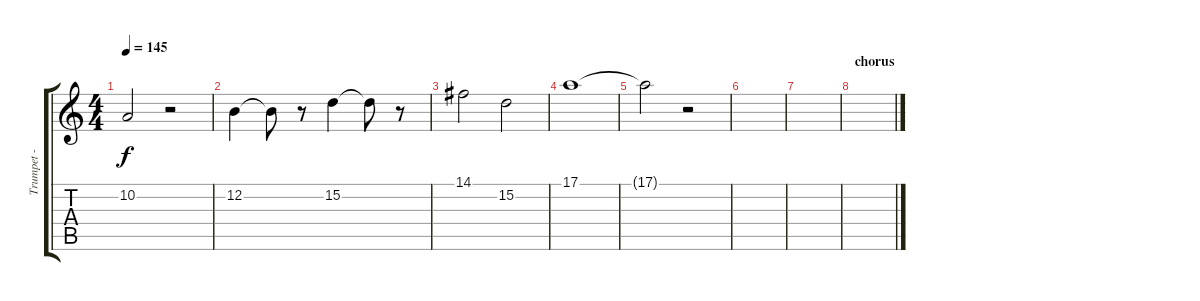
\track ("Trumpet - Tom Peloso" "Trumpet - ") {instrument brasssection}
\staff {score tabs}
\tuning (E4 B3 G3 D3 A2 E2) {hide}
\ts (4 4)
\tempo 145
\clef g2
\ks c
10.2{t}.2{dy f} r.2 |
12.2.4 12.2{t}.8 r.8 15.2.4 15.2{t}.8 r.8 |
14.1.2 15.2.2 |
17.1.1 |
17.1{t}.2 r.2 |
|
|
\section ("" "chorus")
